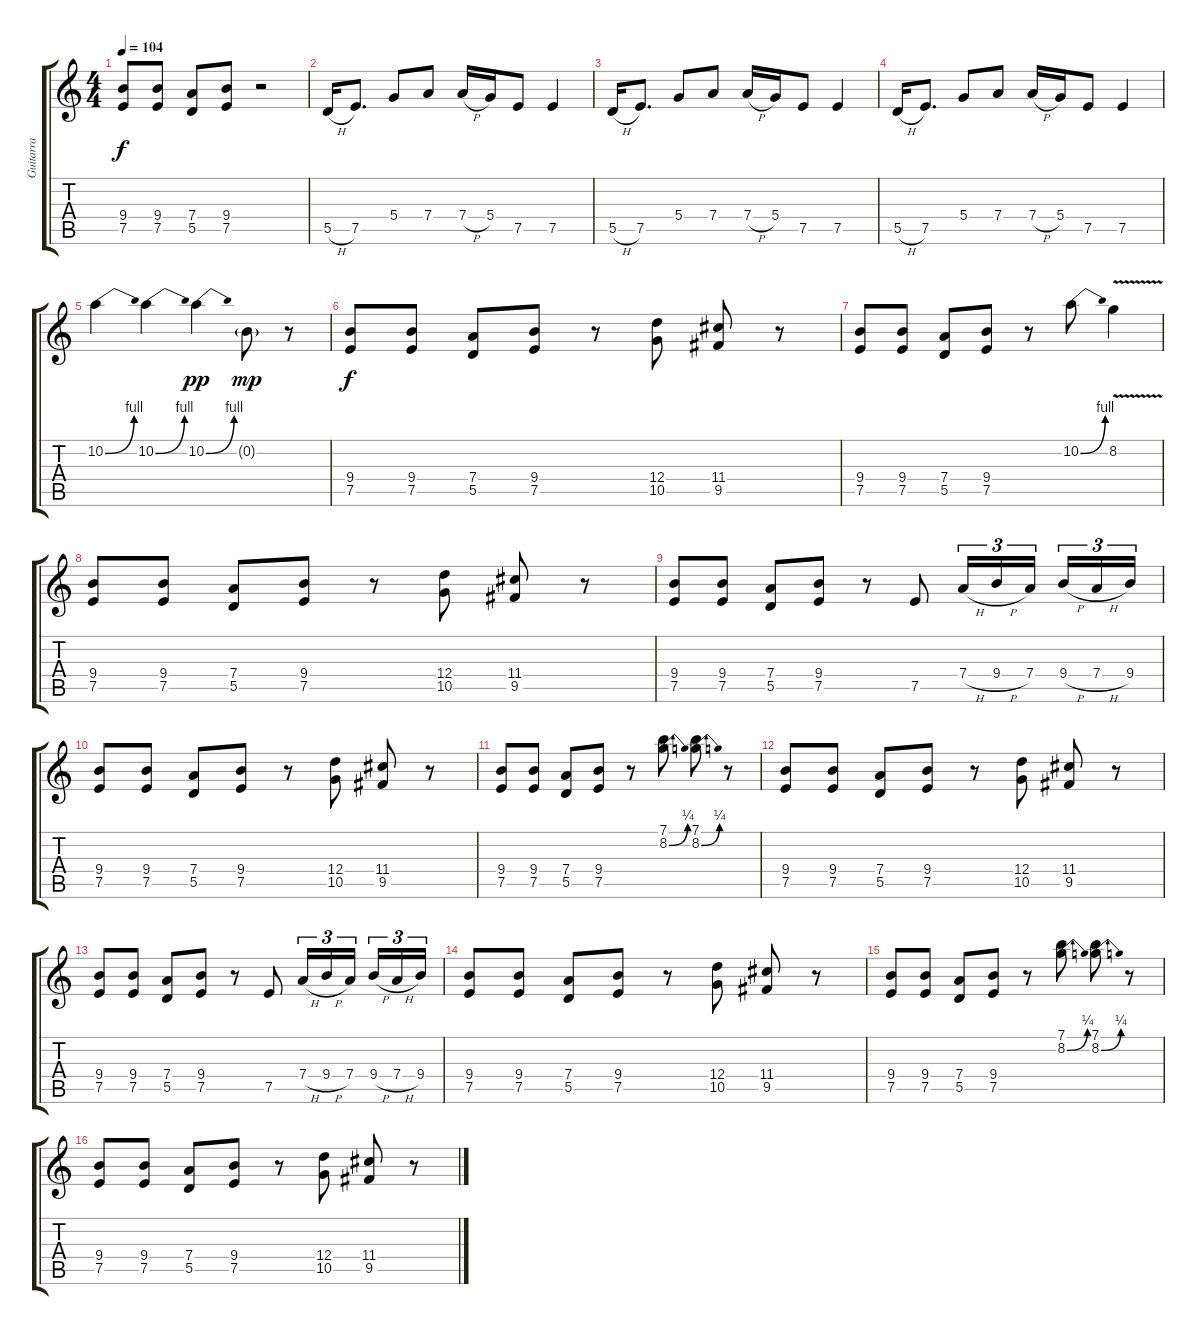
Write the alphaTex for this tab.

\track ("Guitarra" "Guitarra") {instrument overdrivenguitar}
\staff {score tabs}
\tuning (E4 B3 G3 D3 A2 E2) {hide}
\ts (4 4)
\tempo 104
\clef g2
\ks c
(9.4 7.5).8{dy f} (9.4 7.5).8 (7.4 5.5).8 (9.4 7.5).8 r.2 |
5.5{h}.16 7.5.8{d} 5.4.8 7.4.8 7.4{h}.16 5.4.16 7.5.8 7.5.4 |
5.5{h}.16 7.5.8{d} 5.4.8 7.4.8 7.4{h}.16 5.4.16 7.5.8 7.5.4 |
5.5{h}.16 7.5.8{d} 5.4.8 7.4.8 7.4{h}.16 5.4.16 7.5.8 7.5.4 |
10.2{be (bend 0 0 60 4)}.4 10.2{be (bend 0 0 60 4)}.4 10.2{be (bend 0 0 60 4)}.4{dy pp} 0.2{g}.8{dy mp} r.8 |
(9.4 7.5).8{dy f} (9.4 7.5).8 (7.4 5.5).8 (9.4 7.5).8 r.8 (12.4 10.5).8 (11.4 9.5).8 r.8 |
(9.4 7.5).8 (9.4 7.5).8 (7.4 5.5).8 (9.4 7.5).8 r.8 10.2{be (bend 0 0 60 4)}.8 8.2{v}.4 |
(9.4 7.5).8 (9.4 7.5).8 (7.4 5.5).8 (9.4 7.5).8 r.8 (12.4 10.5).8 (11.4 9.5).8 r.8 |
(9.4 7.5).8 (9.4 7.5).8 (7.4 5.5).8 (9.4 7.5).8 r.8 7.5.8 7.4{h}.16{tu (3 2)} 9.4{h}.16{tu (3 2)} 7.4.16{tu (3 2) beam splitsecondary} 9.4{h}.16{tu (3 2)} 7.4{h}.16{tu (3 2)} 9.4.16{tu (3 2)} |
(9.4 7.5).8 (9.4 7.5).8 (7.4 5.5).8 (9.4 7.5).8 r.8 (12.4 10.5).8 (11.4 9.5).8 r.8 |
(9.4 7.5).8 (9.4 7.5).8 (7.4 5.5).8 (9.4 7.5).8 r.8 (7.1 8.2{be (bend 0 0 60 1)}).8 (7.1 8.2{be (bend 0 0 60 1)}).8 r.8 |
(9.4 7.5).8 (9.4 7.5).8 (7.4 5.5).8 (9.4 7.5).8 r.8 (12.4 10.5).8 (11.4 9.5).8 r.8 |
(9.4 7.5).8 (9.4 7.5).8 (7.4 5.5).8 (9.4 7.5).8 r.8 7.5.8 7.4{h}.16{tu (3 2)} 9.4{h}.16{tu (3 2)} 7.4.16{tu (3 2) beam splitsecondary} 9.4{h}.16{tu (3 2)} 7.4{h}.16{tu (3 2)} 9.4.16{tu (3 2)} |
(9.4 7.5).8 (9.4 7.5).8 (7.4 5.5).8 (9.4 7.5).8 r.8 (12.4 10.5).8 (11.4 9.5).8 r.8 |
(9.4 7.5).8 (9.4 7.5).8 (7.4 5.5).8 (9.4 7.5).8 r.8 (7.1 8.2{be (bend 0 0 60 1)}).8 (7.1 8.2{be (bend 0 0 60 1)}).8 r.8 |
(9.4 7.5).8 (9.4 7.5).8 (7.4 5.5).8 (9.4 7.5).8 r.8 (12.4 10.5).8 (11.4 9.5).8 r.8
